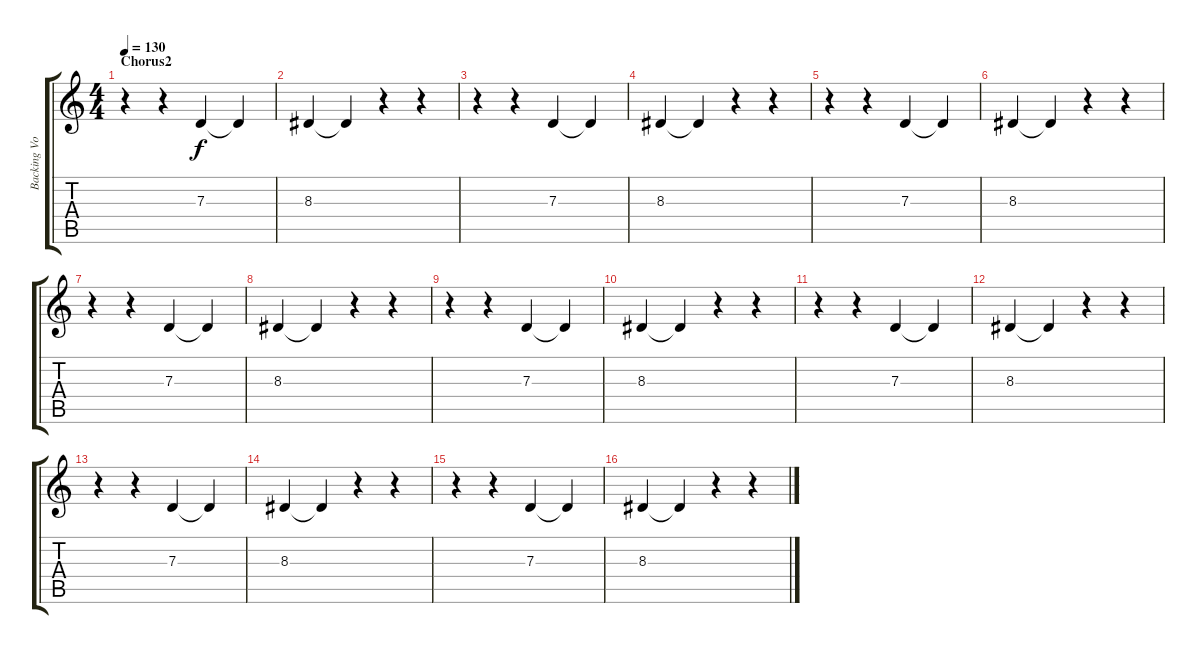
\track ("Backing Voice" "Backing Vo") {instrument choiraahs}
\staff {score tabs}
\tuning (E4 B3 G3 D3 A2 E2) {hide}
\ts (4 4)
\section ("" "Chorus2")
\tempo 130
\clef g2
\ks c
r.4{dy f} r.4 7.3.4 7.3{t}.4 |
8.3.4 8.3{t}.4 r.4 r.4 |
r.4 r.4 7.3.4 7.3{t}.4 |
8.3.4 8.3{t}.4 r.4 r.4 |
r.4 r.4 7.3.4 7.3{t}.4 |
8.3.4 8.3{t}.4 r.4 r.4 |
r.4 r.4 7.3.4 7.3{t}.4 |
8.3.4 8.3{t}.4 r.4 r.4 |
r.4 r.4 7.3.4 7.3{t}.4 |
8.3.4 8.3{t}.4 r.4 r.4 |
r.4 r.4 7.3.4 7.3{t}.4 |
8.3.4 8.3{t}.4 r.4 r.4 |
r.4 r.4 7.3.4 7.3{t}.4 |
8.3.4 8.3{t}.4 r.4 r.4 |
r.4 r.4 7.3.4 7.3{t}.4 |
8.3.4 8.3{t}.4 r.4 r.4
